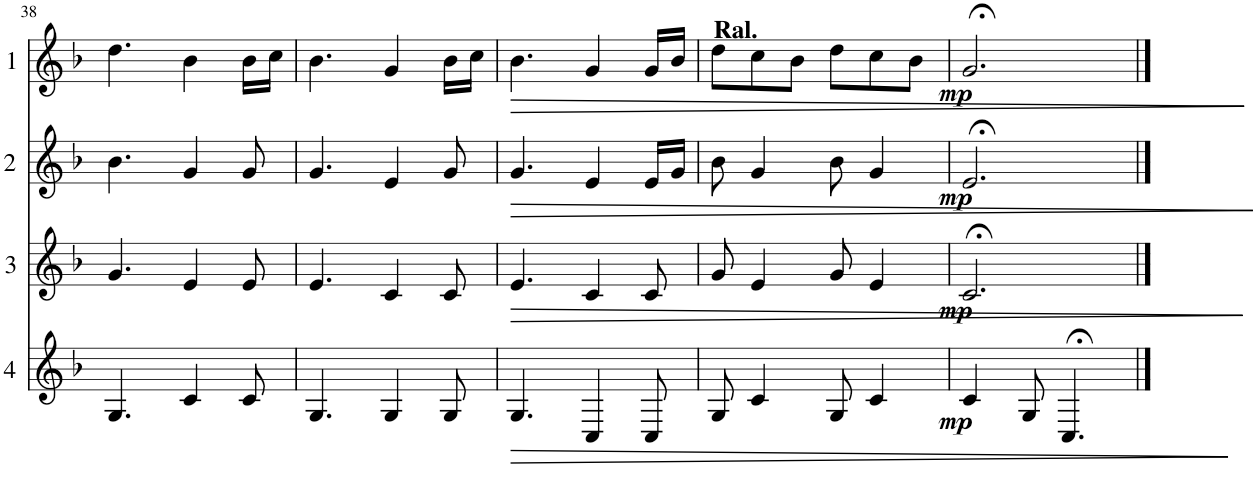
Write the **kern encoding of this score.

**kern	**dynam	**kern	**dynam	**kern	**dynam	**kern	**dynam
*part4	*part4	*part3	*part3	*part2	*part2	*part1	*part1
*staff4	*staff4	*staff3	*staff3	*staff2	*staff2	*staff1	*staff1
*I"Cor 4	*	*I"Cor 3	*	*I"Cor 2	*	*I"Cor 1	*
!!LO:PB:g=z
*clefG2	*	*clefG2	*	*clefG2	*	*clefG2	*
*Trd4c7	*	*Trd4c7	*	*Trd4c7	*	*Trd4c7	*
*k[b-]	*	*k[b-]	*	*k[b-]	*	*k[b-]	*
*M6/8	*	*M6/8	*	*M6/8	*	*M6/8	*
=38	=38	=38	=38	=38	=38	=38	=38
4.G/	.	4.g/	.	4.b-\	.	4.dd\	.
4c/	.	4e/	.	4g/	.	4b-\	.
8c/	.	8e/	.	8g/	.	16b-\LL	.
.	.	.	.	.	.	16cc\JJ	.
=39	=39	=39	=39	=39	=39	=39	=39
4.G/	.	4.e/	.	4.g/	.	4.b-\	.
4G/	.	4c/	.	4e/	.	4g/	.
8G/	.	8c/	.	8g/	.	16b-\LL	.
.	.	.	.	.	.	16cc\JJ	.
=40	=40	=40	=40	=40	=40	=40	=40
!	!LO:HP:b	!	!LO:HP:b	!	!LO:HP:b	!	!LO:HP:b
4.G/	>	4.e/	>	4.g/	>	4.b-\	>
4C/	.	4c/	.	4e/	.	4g/	.
8C/	.	8c/	.	16e/LL	.	16g/LL	.
.	.	.	.	16g/JJ	.	16b-/JJ	.
.	]	.	]	.	]	.	]
=41	=41	=41	=41	=41	=41	=41	=41
!	!	!	!	!	!	!LO:TX:a:B:t=Ral.	!
8G/	.	8g/	.	8b-\	.	8dd\L	.
4c/	.	4e/	.	4g/	.	8cc\	.
.	.	.	.	.	.	8b-\J	.
8G/	.	8g/	.	8b-\	.	8dd\L	.
4c/	.	4e/	.	4g/	.	8cc\	.
.	.	.	.	.	.	8b-\J	.
=42	=42	=42	=42	=42	=42	=42	=42
!	!LO:DY:b	!	!LO:DY:b	!	!LO:DY:b	!	!LO:DY:b
4c/	mp	2.c;</	mp	2.e;</	mp	2.g;</	mp
8G/	.	.	.	.	.	.	.
4.C;</	.	.	.	.	.	.	.
==	==	==	==	==	==	==	==
*-	*-	*-	*-	*-	*-	*-	*-
